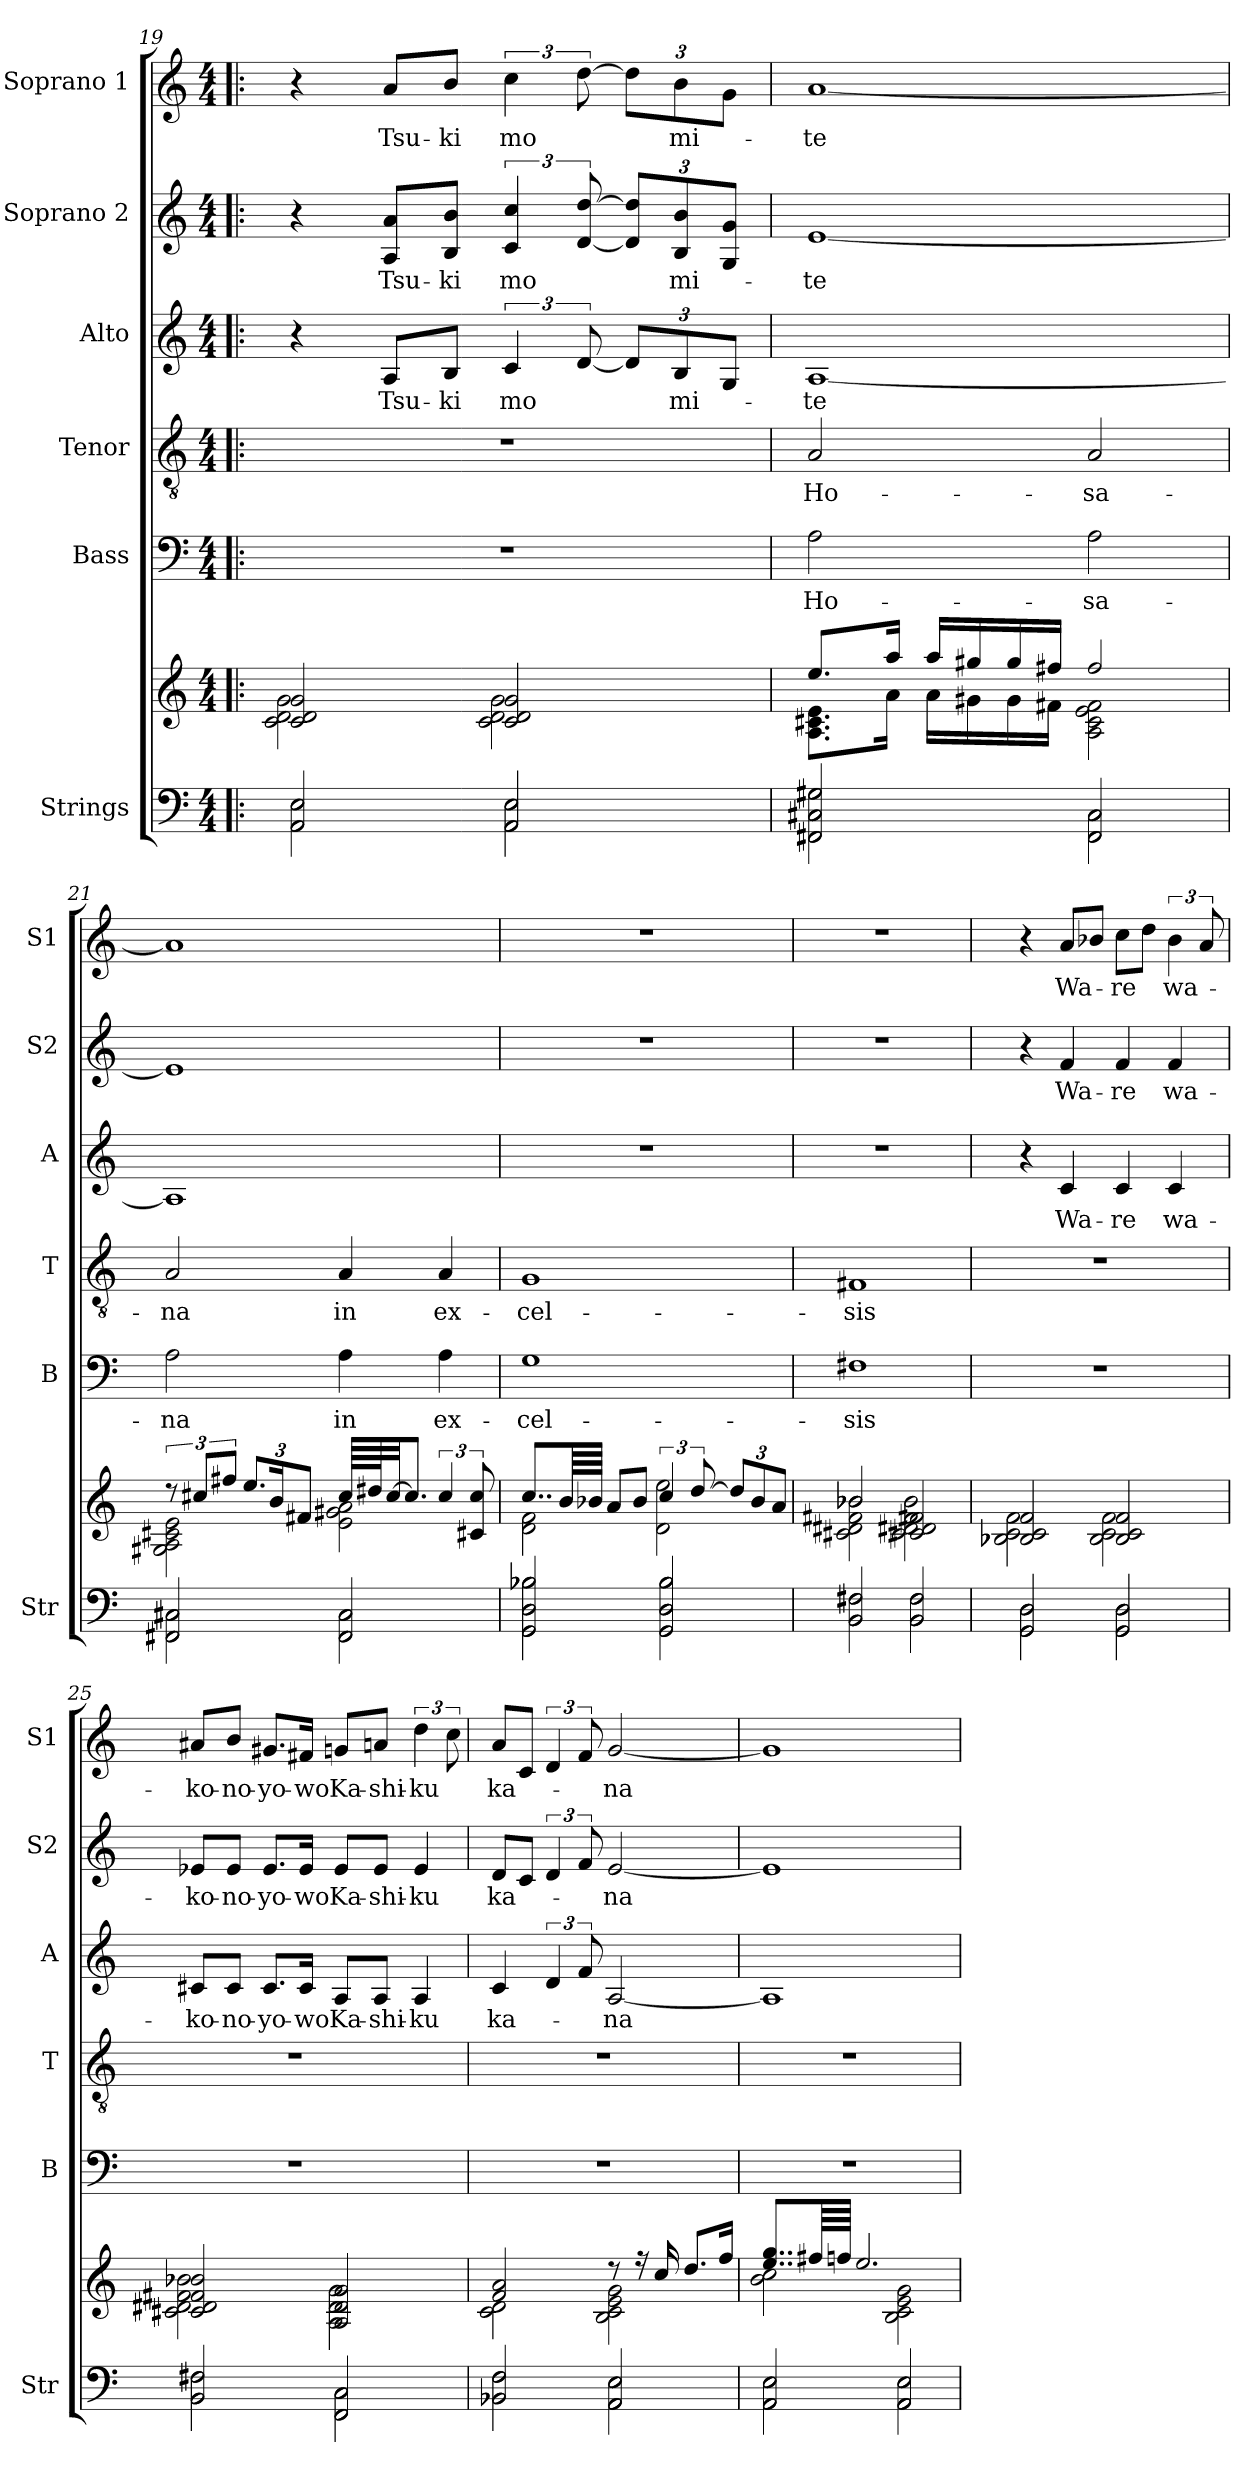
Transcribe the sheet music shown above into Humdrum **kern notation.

**kern	**kern	**kern	**text	**kern	**text	**kern	**text	**kern	**text	**kern	**text
*part6	*part6	*part5	*part5	*part4	*part4	*part3	*part3	*part2	*part2	*part1	*part1
*staff7	*staff6	*staff5	*staff5	*staff4	*staff4	*staff3	*staff3	*staff2	*staff2	*staff1	*staff1
*I"Strings	*	*I"Bass	*	*I"Tenor	*	*I"Alto	*	*I"Soprano 2	*	*I"Soprano 1	*
*I'Str	*	*I'B	*	*I'T	*	*I'A	*	*I'S2	*	*I'S1	*
*clefF4	*clefG2	*clefF4	*	*clefGv2	*	*clefG2	*	*clefG2	*	*clefG2	*
*k[]	*k[]	*k[]	*	*k[]	*	*k[]	*	*k[]	*	*k[]	*
*M4/4	*M4/4	*M4/4	*	*M4/4	*	*M4/4	*	*M4/4	*	*M4/4	*
=19!|:	=19!|:	=19!|:	=19!|:	=19!|:	=19!|:	=19!|:	=19!|:	=19!|:	=19!|:	=19!|:	=19!|:
*^	*^	*	*	*	*	*	*	*	*	*	*
2AA/ 2E/	2AA\ 2E\	2c/ 2d/ 2g/	2c\ 2d\ 2g\	1r	.	1r	.	4r	.	4r	.	4r	.
!	!	!	!	!	!	!	!	!	!LO:LY:b	!	!LO:LY:b	!	!LO:LY:b
.	.	.	.	.	.	.	.	8AL	Tsu-	8A 8aL	Tsu-	8aL	Tsu-
!	!	!	!	!	!	!	!	!	!LO:LY:b	!	!LO:LY:b	!	!LO:LY:b
.	.	.	.	.	.	.	.	8BJ	-ki	8B 8bJ	-ki	8bJ	-ki
!	!	!	!	!	!	!	!	!	!LO:LY:b	!	!LO:LY:b	!	!LO:LY:b
2AA/ 2E/	2AA\ 2E\	2c/ 2d/ 2g/	2c\ 2d\ 2g\	.	.	.	.	6c	mo	6c 6cc	mo	6cc	mo
.	.	.	.	.	.	.	.	[12d	.	[12d [12dd	.	[12dd	.
.	.	.	.	.	.	.	.	12dL]	.	12d] 12dd]L	.	12ddL]	.
!	!	!	!	!	!	!	!	!	!LO:LY:b	!	!LO:LY:b	!	!LO:LY:b
.	.	.	.	.	.	.	.	12B	mi-	12B 12b	mi-	12b	mi-
.	.	.	.	.	.	.	.	12GJ	.	12G 12gJ	.	12gJ	.
=20	=20	=20	=20	=20	=20	=20	=20	=20	=20	=20	=20	=20	=20
!	!	!	!	!	!LO:LY:b	!	!LO:LY:b	!	!LO:LY:b	!	!LO:LY:b	!	!LO:LY:b
2FF#X/ 2C#X/ 2G#X/	2FF#X\ 2C#X\ 2G#X\	8.ee/L	8.A\ 8.c#X\ 8.e\L	2A	Ho-	2A	Ho-	[1A	-te	[1e	-te	[1a	-te
.	.	16aa/Jk	16a\Jk	.	.	.	.	.	.	.	.	.	.
.	.	16aa/LL	16a\LL	.	.	.	.	.	.	.	.	.	.
.	.	16gg#X/	16g#X\	.	.	.	.	.	.	.	.	.	.
.	.	16gg#/	16g#\	.	.	.	.	.	.	.	.	.	.
.	.	16ff#X/JJ	16f#X\JJ	.	.	.	.	.	.	.	.	.	.
!	!	!	!	!	!LO:LY:b	!	!LO:LY:b	!	!	!	!	!	!
2FF#/ 2C#/	2FF#\ 2C#\	2ff#/	2A\ 2c#\ 2e\ 2f#\	2A	-sa-	2A	-sa-	.	.	.	.	.	.
=21	=21	=21	=21	=21	=21	=21	=21	=21	=21	=21	=21	=21	=21
!	!	!	!	!	!LO:LY:b	!	!LO:LY:b	!	!	!	!	!	!
2FF#X/ 2C#X/	2FF#X\ 2C#X\	12r	2G#X\ 2A\ 2c#X\ 2e\	2A	-na	2A	-na	1A]	.	1e]	.	1a]	.
.	.	12cc#X/L	.	.	.	.	.	.	.	.	.	.	.
.	.	12ff#X/J	.	.	.	.	.	.	.	.	.	.	.
.	.	12.ee/L	.	.	.	.	.	.	.	.	.	.	.
.	.	24b/k	.	.	.	.	.	.	.	.	.	.	.
.	.	12f#X/J	.	.	.	.	.	.	.	.	.	.	.
!	!	!	!	!	!LO:LY:b	!	!LO:LY:b	!	!	!	!	!	!
2FF#/ 2C#/	2FF#\ 2C#\	64cc#/LLLL	2e\ 2g#X\ 2a\	4A	in	4A	in	.	.	.	.	.	.
.	.	64dd#X/J	.	.	.	.	.	.	.	.	.	.	.
.	.	[32cc#/JJ	.	.	.	.	.	.	.	.	.	.	.
.	.	8.cc#/J]	.	.	.	.	.	.	.	.	.	.	.
!	!	!	!	!	!LO:LY:b	!	!LO:LY:b	!	!	!	!	!	!
.	.	6cc#/	.	4A	ex-	4A	ex-	.	.	.	.	.	.
.	.	12c#X/ 12cc#/	.	.	.	.	.	.	.	.	.	.	.
=22	=22	=22	=22	=22	=22	=22	=22	=22	=22	=22	=22	=22	=22
!	!	!	!	!	!LO:LY:b	!	!LO:LY:b	!	!	!	!	!	!
2GG/ 2D/ 2B-X/	2GG\ 2D\ 2B-X\	8..cc/L	2d\ 2f\	1G	-cel-	1G	-cel-	1r	.	1r	.	1r	.
.	.	64b/LLL	.	.	.	.	.	.	.	.	.	.	.
.	.	64b-X/JJJJ	.	.	.	.	.	.	.	.	.	.	.
.	.	8a/L	.	.	.	.	.	.	.	.	.	.	.
.	.	8b-/J	.	.	.	.	.	.	.	.	.	.	.
2GG/ 2D/ 2B-/	2GG\ 2D\ 2B-\	6cc/	2d\ 2ee\	.	.	.	.	.	.	.	.	.	.
.	.	[12dd/	.	.	.	.	.	.	.	.	.	.	.
.	.	12dd/L]	.	.	.	.	.	.	.	.	.	.	.
.	.	12b-/	.	.	.	.	.	.	.	.	.	.	.
.	.	12a/J	.	.	.	.	.	.	.	.	.	.	.
=23	=23	=23	=23	=23	=23	=23	=23	=23	=23	=23	=23	=23	=23
!	!	!	!	!	!LO:LY:b	!	!LO:LY:b	!	!	!	!	!	!
2BB/ 2F#X/	2BB\ 2F#X\	2b-X/	2c#X\ 2d#X\ 2f#X\ 2b-X\	1F#X	-sis	1F#X	-sis	1r	.	1r	.	1r	.
2BB/ 2F#/	2BB\ 2F#\	2c#X/ 2d#X/ 2f#X/	2c#\ 2d#\ 2f#\ 2b-\	.	.	.	.	.	.	.	.	.	.
=24	=24	=24	=24	=24	=24	=24	=24	=24	=24	=24	=24	=24	=24
2GG/ 2D/	2GG\ 2D\	2B-X/ 2c/ 2f/	2B-X\ 2c\ 2f\	1r	.	1r	.	4r	.	4r	.	4r	.
!	!	!	!	!	!	!	!	!	!LO:LY:b	!	!LO:LY:b	!	!LO:LY:b
.	.	.	.	.	.	.	.	4c	Wa-	4f	Wa-	8aL	Wa-
.	.	.	.	.	.	.	.	.	.	.	.	8b-XJ	.
!	!	!	!	!	!	!	!	!	!LO:LY:b	!	!LO:LY:b	!	!LO:LY:b
2GG/ 2D/	2GG\ 2D\	2B-/ 2c/ 2f/	2B-\ 2c\ 2f\	.	.	.	.	4c	-re	4f	-re	8ccL	-re
.	.	.	.	.	.	.	.	.	.	.	.	8ddJ	.
!	!	!	!	!	!	!	!	!	!LO:LY:b	!	!LO:LY:b	!	!LO:LY:b
.	.	.	.	.	.	.	.	4c	wa-	4f	wa-	6b-	wa-
.	.	.	.	.	.	.	.	.	.	.	.	12a	.
=25	=25	=25	=25	=25	=25	=25	=25	=25	=25	=25	=25	=25	=25
!	!	!	!	!	!	!	!	!	!LO:LY:b	!	!LO:LY:b	!	!LO:LY:b
2BB/ 2F#X/	2BB\ 2F#X\	2c#X/ 2d#X/ 2f#X/ 2b-X/	2c#X\ 2d#X\ 2f#X\ 2b-X\	1r	.	1r	.	8c#XL	-ko-	8e-XL	-ko-	8a#XL	-ko-
!	!	!	!	!	!	!	!	!	!LO:LY:b	!	!LO:LY:b	!	!LO:LY:b
.	.	.	.	.	.	.	.	8c#J	-no-	8e-J	-no-	8bJ	-no-
!	!	!	!	!	!	!	!	!	!LO:LY:b	!	!LO:LY:b	!	!LO:LY:b
.	.	.	.	.	.	.	.	8.c#L	-yo-	8.e-L	-yo-	8.g#XL	-yo-
!	!	!	!	!	!	!	!	!	!LO:LY:b	!	!LO:LY:b	!	!LO:LY:b
.	.	.	.	.	.	.	.	16c#Jk	-wo	16e-Jk	-wo	16f#XJk	-wo
!	!	!	!	!	!	!	!	!	!LO:LY:b	!	!LO:LY:b	!	!LO:LY:b
2FF/ 2C/	2FF\ 2C\	2A/ 2d#/ 2g/	2A\ 2d#\ 2g\	.	.	.	.	8AL	Ka-	8e-L	Ka-	8gnL	Ka-
!	!	!	!	!	!	!	!	!	!LO:LY:b	!	!LO:LY:b	!	!LO:LY:b
.	.	.	.	.	.	.	.	8AJ	-shi-	8e-J	-shi-	8anJ	-shi-
!	!	!	!	!	!	!	!	!	!LO:LY:b	!	!LO:LY:b	!	!LO:LY:b
.	.	.	.	.	.	.	.	4A	-ku	4e-	-ku	6dd	-ku
.	.	.	.	.	.	.	.	.	.	.	.	12cc	.
=26	=26	=26	=26	=26	=26	=26	=26	=26	=26	=26	=26	=26	=26
!	!	!	!	!	!	!	!	!	!LO:LY:b	!	!LO:LY:b	!	!LO:LY:b
2BB-X/ 2F/	2BB-X\ 2F\	2f/ 2a/	2c\ 2d\	1r	.	1r	.	4c	ka-	8dL	ka-	8aL	ka-
.	.	.	.	.	.	.	.	.	.	8cJ	.	8cJ	.
.	.	.	.	.	.	.	.	6d	.	6d	.	6d	.
.	.	.	.	.	.	.	.	12f	.	12f	.	12f	.
!	!	!	!	!	!	!	!	!	!LO:LY:b	!	!LO:LY:b	!	!LO:LY:b
2AA/ 2E/	2AA\ 2E\	8r	2B\ 2c\ 2e\ 2g\	.	.	.	.	[2A	-na	[2e	-na	[2g	-na
.	.	16r	.	.	.	.	.	.	.	.	.	.	.
.	.	16cc/	.	.	.	.	.	.	.	.	.	.	.
.	.	8.dd/L	.	.	.	.	.	.	.	.	.	.	.
.	.	16ff/Jk	.	.	.	.	.	.	.	.	.	.	.
=27	=27	=27	=27	=27	=27	=27	=27	=27	=27	=27	=27	=27	=27
2AA/ 2E/	2AA\ 2E\	8..ee/ 8..gg/L	2b\ 2cc\	1r	.	1r	.	1A]	.	1e]	.	1g]	.
.	.	64ff#X/LLL	.	.	.	.	.	.	.	.	.	.	.
.	.	64ffn/JJJJ	.	.	.	.	.	.	.	.	.	.	.
.	.	2.ee/	.	.	.	.	.	.	.	.	.	.	.
2AA/ 2E/	2AA\ 2E\	.	2B\ 2c\ 2e\ 2g\	.	.	.	.	.	.	.	.	.	.
*v	*v	*	*	*	*	*	*	*	*	*	*	*	*
*	*v	*v	*	*	*	*	*	*	*	*	*	*
=	=	=	=	=	=	=	=	=	=	=	=
*-	*-	*-	*-	*-	*-	*-	*-	*-	*-	*-	*-
